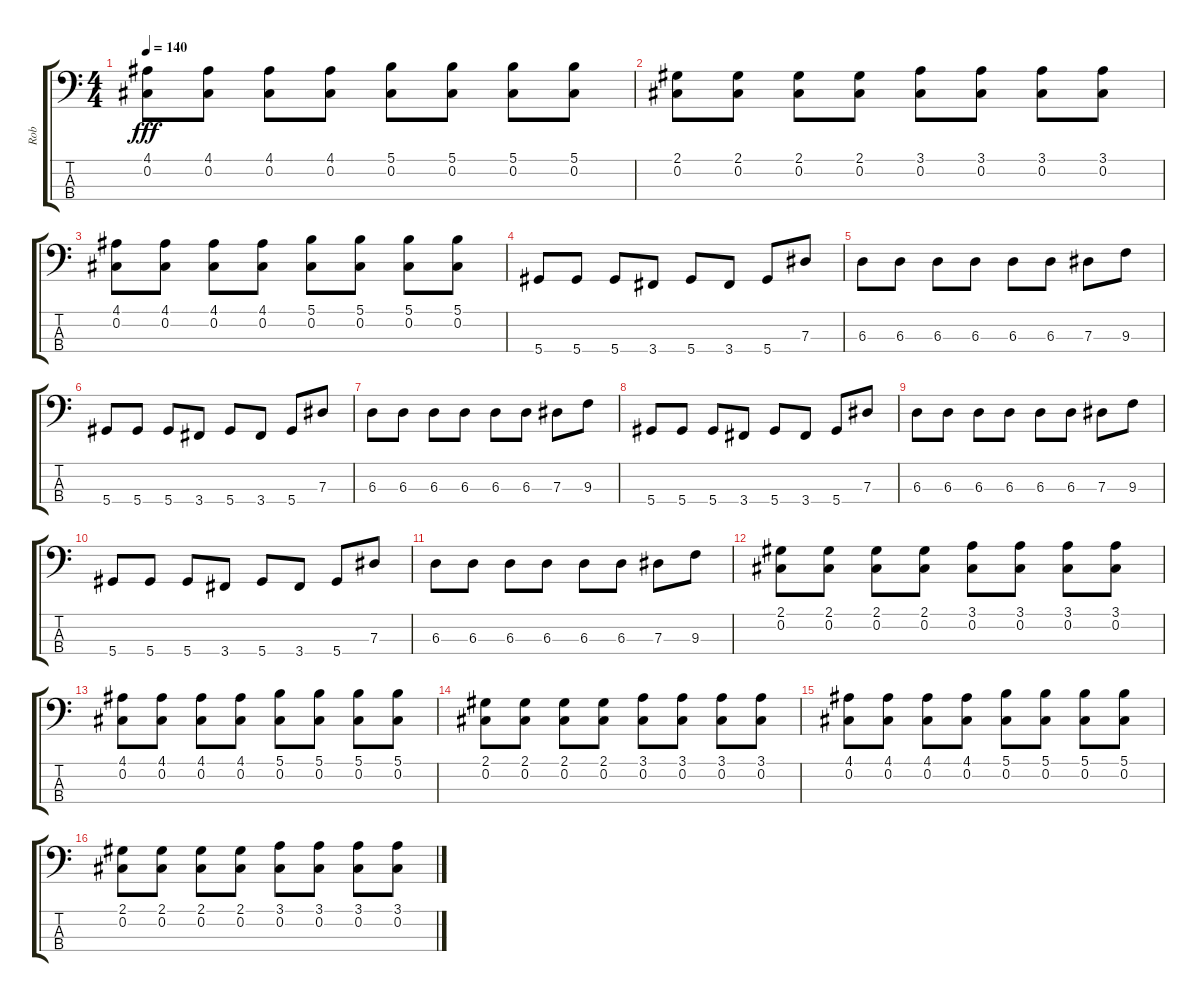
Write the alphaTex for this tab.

\track ("Rob" "Rob") {instrument electricbasspick}
\staff {score tabs}
\tuning (Gb2 Db2 Ab1 Eb1) {hide}
\ts (4 4)
\tempo 140
\clef f4
\ks c
(4.1 0.2).8{dy fff} (4.1 0.2).8 (4.1 0.2).8 (4.1 0.2).8 (5.1 0.2).8 (5.1 0.2).8 (5.1 0.2).8 (5.1 0.2).8 |
(2.1 0.2).8 (2.1 0.2).8 (2.1 0.2).8 (2.1 0.2).8 (3.1 0.2).8 (3.1 0.2).8 (3.1 0.2).8 (3.1 0.2).8 |
(4.1 0.2).8 (4.1 0.2).8 (4.1 0.2).8 (4.1 0.2).8 (5.1 0.2).8 (5.1 0.2).8 (5.1 0.2).8 (5.1 0.2).8 |
5.4.8 5.4.8 5.4.8 3.4.8 5.4.8 3.4.8 5.4.8 7.3.8 |
6.3.8 6.3.8 6.3.8 6.3.8 6.3.8 6.3.8 7.3.8 9.3.8 |
5.4.8 5.4.8 5.4.8 3.4.8 5.4.8 3.4.8 5.4.8 7.3.8 |
6.3.8 6.3.8 6.3.8 6.3.8 6.3.8 6.3.8 7.3.8 9.3.8 |
5.4.8 5.4.8 5.4.8 3.4.8 5.4.8 3.4.8 5.4.8 7.3.8 |
6.3.8 6.3.8 6.3.8 6.3.8 6.3.8 6.3.8 7.3.8 9.3.8 |
5.4.8 5.4.8 5.4.8 3.4.8 5.4.8 3.4.8 5.4.8 7.3.8 |
6.3.8 6.3.8 6.3.8 6.3.8 6.3.8 6.3.8 7.3.8 9.3.8 |
(2.1 0.2).8 (2.1 0.2).8 (2.1 0.2).8 (2.1 0.2).8 (3.1 0.2).8 (3.1 0.2).8 (3.1 0.2).8 (3.1 0.2).8 |
(4.1 0.2).8 (4.1 0.2).8 (4.1 0.2).8 (4.1 0.2).8 (5.1 0.2).8 (5.1 0.2).8 (5.1 0.2).8 (5.1 0.2).8 |
(2.1 0.2).8 (2.1 0.2).8 (2.1 0.2).8 (2.1 0.2).8 (3.1 0.2).8 (3.1 0.2).8 (3.1 0.2).8 (3.1 0.2).8 |
(4.1 0.2).8 (4.1 0.2).8 (4.1 0.2).8 (4.1 0.2).8 (5.1 0.2).8 (5.1 0.2).8 (5.1 0.2).8 (5.1 0.2).8 |
(2.1 0.2).8 (2.1 0.2).8 (2.1 0.2).8 (2.1 0.2).8 (3.1 0.2).8 (3.1 0.2).8 (3.1 0.2).8 (3.1 0.2).8
